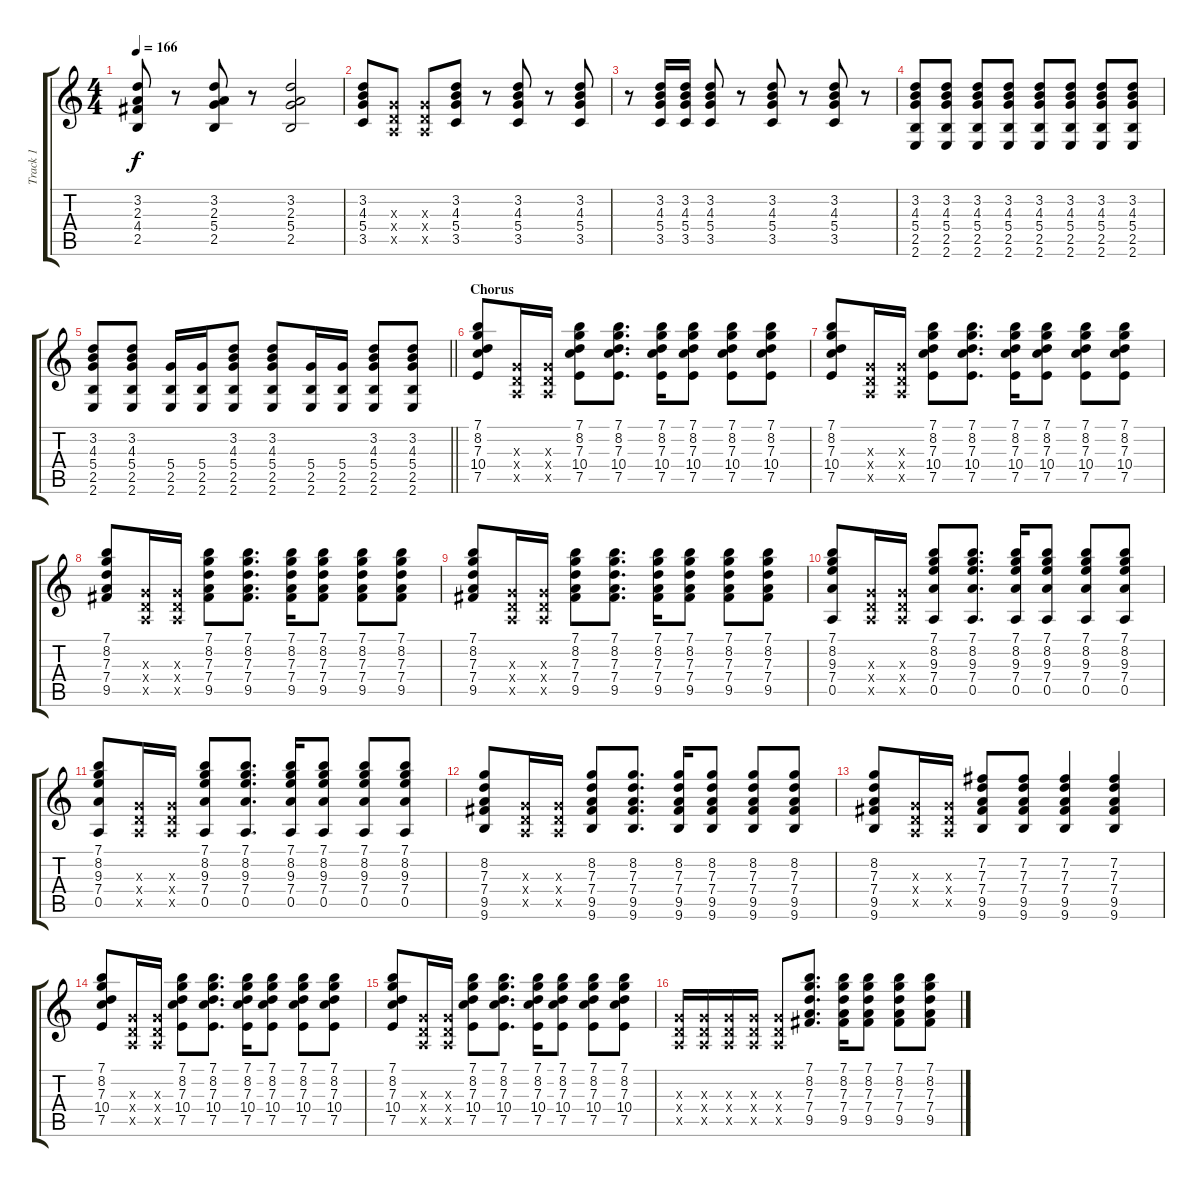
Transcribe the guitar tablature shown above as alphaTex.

\track ("Track 1" "Track 1") {instrument electricguitarjazz}
\staff {score tabs}
\tuning (E4 B3 G3 D3 A2 D2) {hide}
\ts (4 4)
\tempo 166
\clef g2
\ks c
(3.2 2.3 4.4 2.5).8{dy f} r.8 (3.2 2.3 5.4 2.5).8 r.8 (3.2 2.3 5.4 2.5).2 |
(3.2 4.3 5.4 3.5).8 (0.3{x} 0.4{x} 0.5{x}).8 (0.3{x} 0.4{x} 0.5{x}).8 (3.2 4.3 5.4 3.5).8 r.8 (3.2 4.3 5.4 3.5).8 r.8 (3.2 4.3 5.4 3.5).8 |
r.8 (3.2 4.3 5.4 3.5).16 (3.2 4.3 5.4 3.5).16 (3.2 4.3 5.4 3.5).8 r.8 (3.2 4.3 5.4 3.5).8 r.8 (3.2 4.3 5.4 3.5).8 r.8 |
(3.2 4.3 5.4 2.5 2.6).8 (3.2 4.3 5.4 2.5 2.6).8 (3.2 4.3 5.4 2.5 2.6).8 (3.2 4.3 5.4 2.5 2.6).8 (3.2 4.3 5.4 2.5 2.6).8 (3.2 4.3 5.4 2.5 2.6).8 (3.2 4.3 5.4 2.5 2.6).8 (3.2 4.3 5.4 2.5 2.6).8 |
\barLineRight lightlight
(3.2 4.3 5.4 2.5 2.6).8 (3.2 4.3 5.4 2.5 2.6).8 (5.4 2.5 2.6).16 (5.4 2.5 2.6).16 (3.2 4.3 5.4 2.5 2.6).8 (3.2 4.3 5.4 2.5 2.6).8 (5.4 2.5 2.6).16 (5.4 2.5 2.6).16 (3.2 4.3 5.4 2.5 2.6).8 (3.2 4.3 5.4 2.5 2.6).8 |
\section ("" "Chorus")
(7.1 8.2 7.3 10.4 7.5).8 (0.3{x} 0.4{x} 0.5{x}).16 (0.3{x} 0.4{x} 0.5{x}).16 (7.1 8.2 7.3 10.4 7.5).8 (7.1 8.2 7.3 10.4 7.5).8{d} (7.1 8.2 7.3 10.4 7.5).16 (7.1 8.2 7.3 10.4 7.5).8 (7.1 8.2 7.3 10.4 7.5).8 (7.1 8.2 7.3 10.4 7.5).8 |
(7.1 8.2 7.3 10.4 7.5).8 (0.3{x} 0.4{x} 0.5{x}).16 (0.3{x} 0.4{x} 0.5{x}).16 (7.1 8.2 7.3 10.4 7.5).8 (7.1 8.2 7.3 10.4 7.5).8{d} (7.1 8.2 7.3 10.4 7.5).16 (7.1 8.2 7.3 10.4 7.5).8 (7.1 8.2 7.3 10.4 7.5).8 (7.1 8.2 7.3 10.4 7.5).8 |
(7.1 8.2 7.3 7.4 9.5).8 (0.3{x} 0.4{x} 0.5{x}).16 (0.3{x} 0.4{x} 0.5{x}).16 (7.1 8.2 7.3 7.4 9.5).8 (7.1 8.2 7.3 7.4 9.5).8{d} (7.1 8.2 7.3 7.4 9.5).16 (7.1 8.2 7.3 7.4 9.5).8 (7.1 8.2 7.3 7.4 9.5).8 (7.1 8.2 7.3 7.4 9.5).8 |
(7.1 8.2 7.3 7.4 9.5).8 (0.3{x} 0.4{x} 0.5{x}).16 (0.3{x} 0.4{x} 0.5{x}).16 (7.1 8.2 7.3 7.4 9.5).8 (7.1 8.2 7.3 7.4 9.5).8{d} (7.1 8.2 7.3 7.4 9.5).16 (7.1 8.2 7.3 7.4 9.5).8 (7.1 8.2 7.3 7.4 9.5).8 (7.1 8.2 7.3 7.4 9.5).8 |
(7.1 8.2 9.3 7.4 0.5).8 (0.3{x} 0.4{x} 0.5{x}).16 (0.3{x} 0.4{x} 0.5{x}).16 (7.1 8.2 9.3 7.4 0.5).8 (7.1 8.2 9.3 7.4 0.5).8{d} (7.1 8.2 9.3 7.4 0.5).16 (7.1 8.2 9.3 7.4 0.5).8 (7.1 8.2 9.3 7.4 0.5).8 (7.1 8.2 9.3 7.4 0.5).8 |
(7.1 8.2 9.3 7.4 0.5).8 (0.3{x} 0.4{x} 0.5{x}).16 (0.3{x} 0.4{x} 0.5{x}).16 (7.1 8.2 9.3 7.4 0.5).8 (7.1 8.2 9.3 7.4 0.5).8{d} (7.1 8.2 9.3 7.4 0.5).16 (7.1 8.2 9.3 7.4 0.5).8 (7.1 8.2 9.3 7.4 0.5).8 (7.1 8.2 9.3 7.4 0.5).8 |
(8.2 7.3 7.4 9.5 9.6).8 (0.3{x} 0.4{x} 0.5{x}).16 (0.3{x} 0.4{x} 0.5{x}).16 (8.2 7.3 7.4 9.5 9.6).8 (8.2 7.3 7.4 9.5 9.6).8{d} (8.2 7.3 7.4 9.5 9.6).16 (8.2 7.3 7.4 9.5 9.6).8 (8.2 7.3 7.4 9.5 9.6).8 (8.2 7.3 7.4 9.5 9.6).8 |
(8.2 7.3 7.4 9.5 9.6).8 (0.3{x} 0.4{x} 0.5{x}).16 (0.3{x} 0.4{x} 0.5{x}).16 (7.2 7.3 7.4 9.5 9.6).8 (7.2 7.3 7.4 9.5 9.6).8 (7.2 7.3 7.4 9.5 9.6).4 (7.2 7.3 7.4 9.5 9.6).4 |
(7.1 8.2 7.3 10.4 7.5).8 (0.3{x} 0.4{x} 0.5{x}).16 (0.3{x} 0.4{x} 0.5{x}).16 (7.1 8.2 7.3 10.4 7.5).8 (7.1 8.2 7.3 10.4 7.5).8{d} (7.1 8.2 7.3 10.4 7.5).16 (7.1 8.2 7.3 10.4 7.5).8 (7.1 8.2 7.3 10.4 7.5).8 (7.1 8.2 7.3 10.4 7.5).8 |
(7.1 8.2 7.3 10.4 7.5).8 (0.3{x} 0.4{x} 0.5{x}).16 (0.3{x} 0.4{x} 0.5{x}).16 (7.1 8.2 7.3 10.4 7.5).8 (7.1 8.2 7.3 10.4 7.5).8{d} (7.1 8.2 7.3 10.4 7.5).16 (7.1 8.2 7.3 10.4 7.5).8 (7.1 8.2 7.3 10.4 7.5).8 (7.1 8.2 7.3 10.4 7.5).8 |
(0.3{x} 0.4{x} 0.5{x}).16 (0.3{x} 0.4{x} 0.5{x}).16 (0.3{x} 0.4{x} 0.5{x}).16 (0.3{x} 0.4{x} 0.5{x}).16 (0.3{x} 0.4{x} 0.5{x}).8 (7.1 8.2 7.3 7.4 9.5).8{d} (7.1 8.2 7.3 7.4 9.5).16 (7.1 8.2 7.3 7.4 9.5).8 (7.1 8.2 7.3 7.4 9.5).8 (7.1 8.2 7.3 7.4 9.5).8
